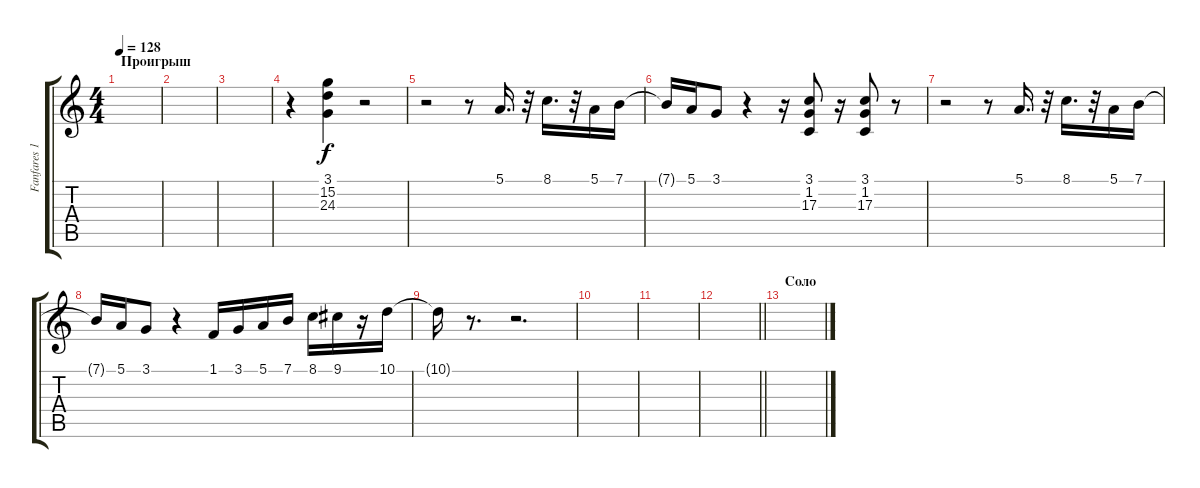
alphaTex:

\track ("Fanfares 1 (double)" "Fanfares 1") {instrument churchorgan}
\staff {score tabs}
\tuning (E4 B3 G3 D3 A2 E2) {hide}
\ts (4 4)
\section ("" "Проигрыш")
\tempo 128
\clef g2
\ks c
|
|
|
r.4 (3.1 15.2 24.3).4 r.2 |
r.2 r.8 5.1.16{d} r.32 8.1.16{d} r.32 5.1.16 7.1.16 |
7.1{t}.16 5.1.16 3.1.8 r.4 r.16 (3.1 1.2 17.3).8 r.16 (3.1 1.2 17.3).8 r.8 |
r.2 r.8 5.1.16{d} r.32 8.1.16{d} r.32 5.1.16 7.1.16 |
7.1{t}.16 5.1.16 3.1.8 r.4 1.1.16 3.1.16 5.1.16 7.1.16 8.1.16 9.1.16 r.16 10.1.16 |
10.1{t}.16 r.8{d} r.2{d} |
|
|
\barLineRight lightlight
|
\section ("" "Соло")
